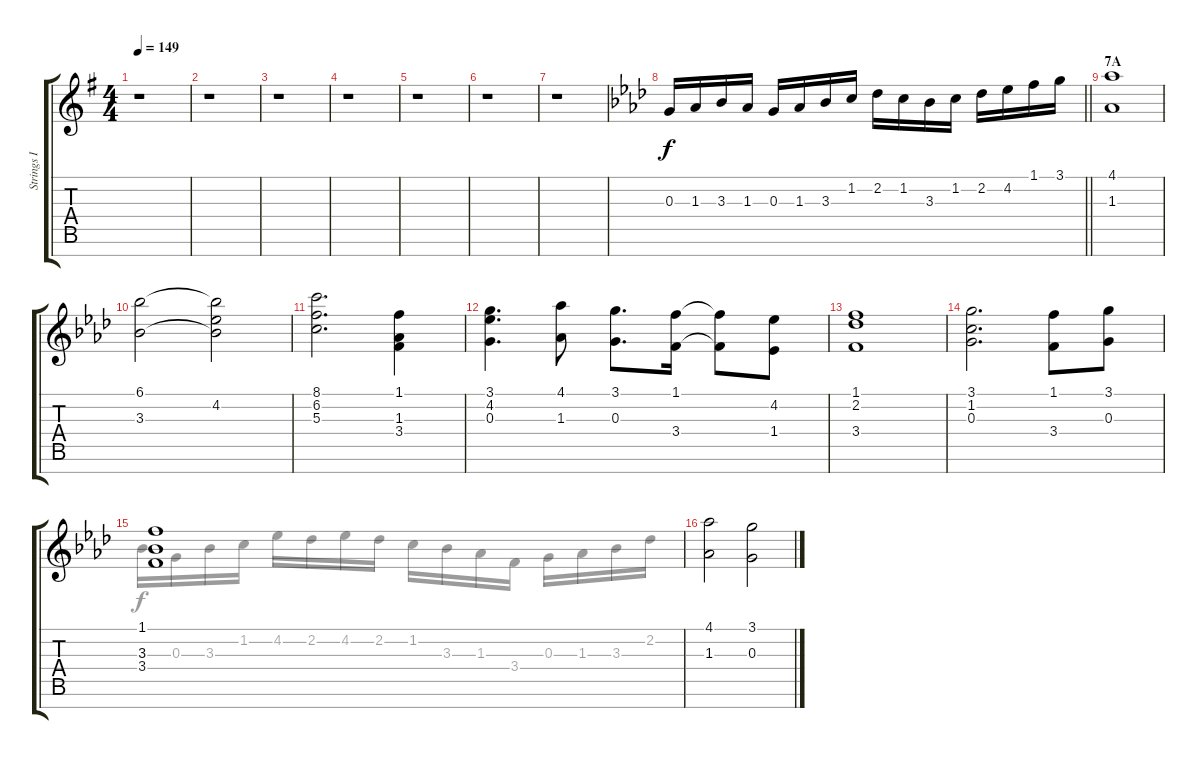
\track ("Strings I" "Strings I") {instrument stringensemble1}
\staff {score tabs}
\tuning (E5 B4 G4 D4 A3 E3 B2) {hide}
\voice
\ts (4 4)
\tempo 149
\clef g2
\ks g
r.1{dy f} |
r.1 |
r.1 |
r.1 |
r.1 |
r.1 |
r.1 |
\barLineRight lightlight
\ks ab
0.3.16 1.3.16 3.3.16 1.3.16 0.3.16 1.3.16 3.3.16 1.2.16 2.2.16 1.2.16 3.3.16 1.2.16 2.2.16 4.2.16 1.1.16 3.1.16 |
\section ("" "7A")
(4.1 1.3).1 |
(6.1 3.3).2 (6.1{t} 4.2 3.3{t}).2 |
(8.1 6.2 5.3).2{d} (1.1 1.3 3.4).4 |
(3.1 4.2 0.3).4{d} (4.1 1.3).8 (3.1 0.3).8{d} (1.1 3.4).16 (1.1{t} 3.4{t}).8 (4.2 1.4).8 |
(1.1 2.2 3.4).1 |
(3.1 1.2 0.3).2{d} (1.1 3.4).8 (3.1 0.3).8 |
(1.1 3.3 3.4).1 |
(4.1 1.3).2 (3.1 0.3).2
\voice
\clef g2
\ottava regular
\simile none
\ks g
|
|
|
|
|
|
|
\barLineRight lightlight
\ks ab
|
|
|
|
|
|
|
3.3.16 0.3.16 3.3.16 1.2.16 4.2.16 2.2.16 4.2.16 2.2.16 1.2.16 3.3.16 1.3.16 3.4.16 0.3.16 1.3.16 3.3.16 2.2.16 |
